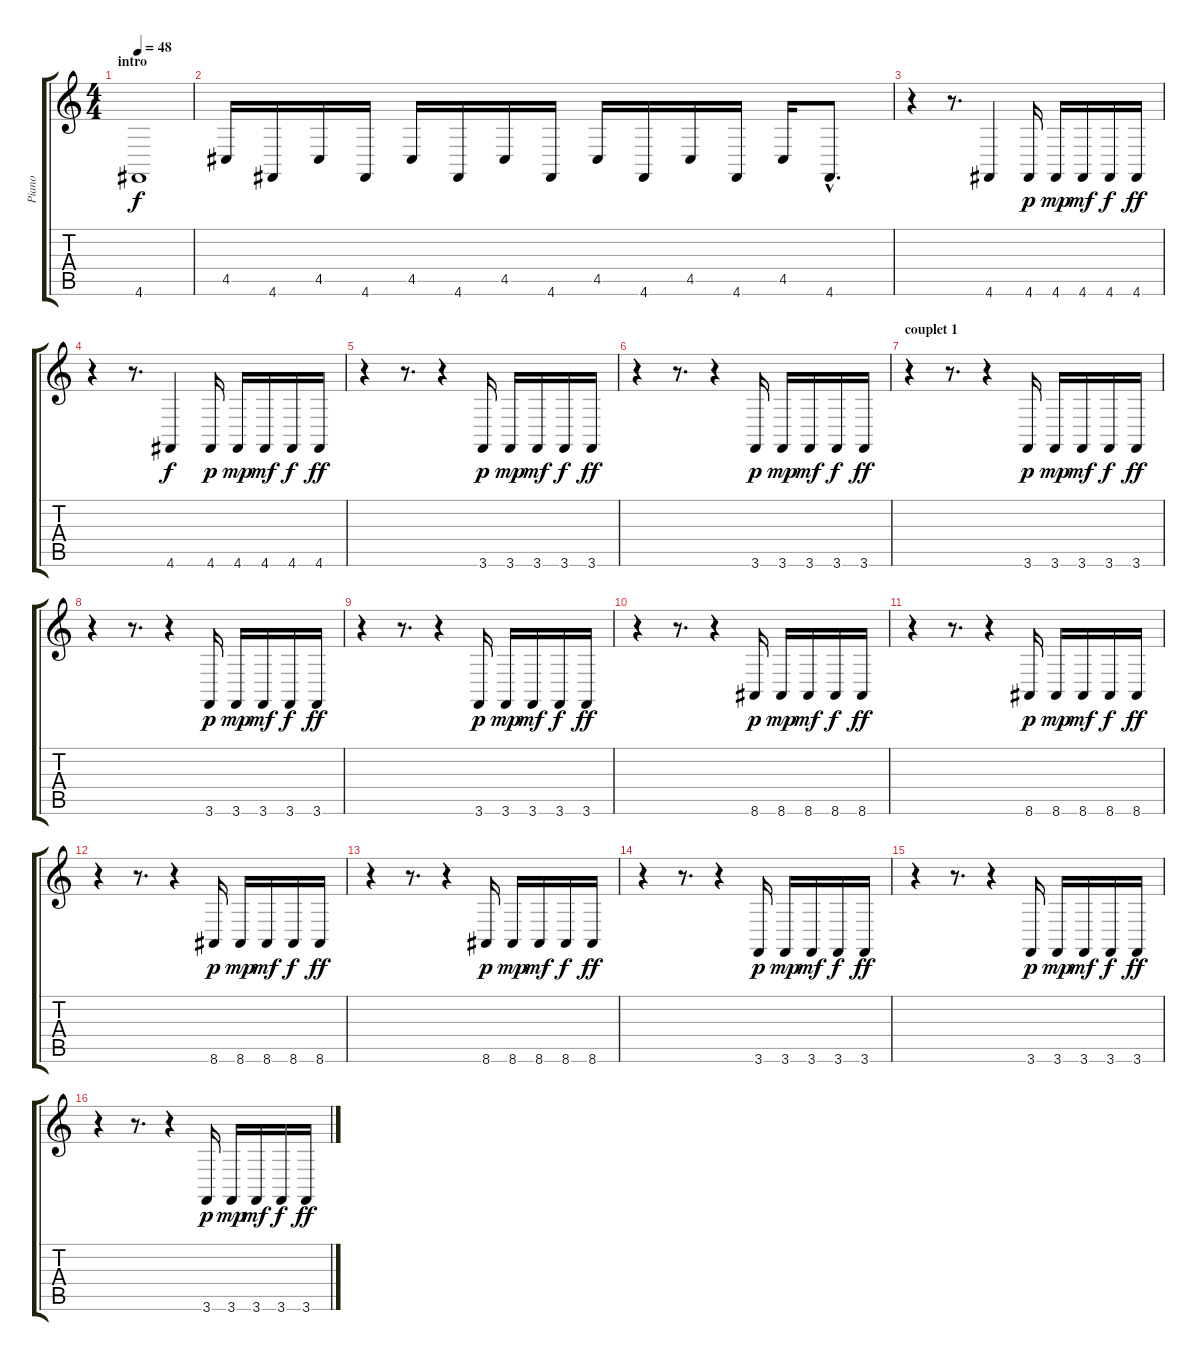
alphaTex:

\track ("Piano" "Piano") {instrument acousticgrandpiano}
\staff {score tabs}
\tuning (E4 B3 G3 D3 A2 D2) {hide}
\ts (4 4)
\section ("" "intro")
\tempo 48
\clef g2
\ks c
4.6.1{dy f instrument acousticgrandpiano} |
4.5.16{volume 7} 4.6.16 4.5.16 4.6.16 4.5.16 4.6.16 4.5.16 4.6.16 4.5.16 4.6.16 4.5.16 4.6.16 4.5.16 4.6{hac}.8{d} |
r.4{volume 13} r.8{d} 4.6.4 4.6.16{dy p} 4.6.16{dy mp} 4.6.16{dy mf} 4.6.16{dy f} 4.6.16{dy ff} |
r.4{volume 13} r.8{d} 4.6.4{dy f} 4.6.16{dy p} 4.6.16{dy mp} 4.6.16{dy mf} 4.6.16{dy f} 4.6.16{dy ff} |
r.4{volume 13} r.8{d} r.4 3.6.16{dy p} 3.6.16{dy mp} 3.6.16{dy mf} 3.6.16{dy f} 3.6.16{dy ff} |
r.4{volume 13} r.8{d} r.4 3.6.16{dy p} 3.6.16{dy mp} 3.6.16{dy mf} 3.6.16{dy f} 3.6.16{dy ff} |
\section ("" "couplet 1")
r.4{volume 13} r.8{d} r.4 3.6.16{dy p} 3.6.16{dy mp} 3.6.16{dy mf} 3.6.16{dy f} 3.6.16{dy ff} |
r.4{volume 13} r.8{d} r.4 3.6.16{dy p} 3.6.16{dy mp} 3.6.16{dy mf} 3.6.16{dy f} 3.6.16{dy ff} |
r.4{volume 13} r.8{d} r.4 3.6.16{dy p} 3.6.16{dy mp} 3.6.16{dy mf} 3.6.16{dy f} 3.6.16{dy ff} |
r.4{volume 13} r.8{d} r.4 8.6.16{dy p} 8.6.16{dy mp} 8.6.16{dy mf} 8.6.16{dy f} 8.6.16{dy ff} |
r.4{volume 13} r.8{d} r.4 8.6.16{dy p} 8.6.16{dy mp} 8.6.16{dy mf} 8.6.16{dy f} 8.6.16{dy ff} |
r.4{volume 13} r.8{d} r.4 8.6.16{dy p} 8.6.16{dy mp} 8.6.16{dy mf} 8.6.16{dy f} 8.6.16{dy ff} |
r.4{volume 13} r.8{d} r.4 8.6.16{dy p} 8.6.16{dy mp} 8.6.16{dy mf} 8.6.16{dy f} 8.6.16{dy ff} |
r.4{volume 13} r.8{d} r.4 3.6.16{dy p} 3.6.16{dy mp} 3.6.16{dy mf} 3.6.16{dy f} 3.6.16{dy ff} |
r.4{volume 13} r.8{d} r.4 3.6.16{dy p} 3.6.16{dy mp} 3.6.16{dy mf} 3.6.16{dy f} 3.6.16{dy ff} |
r.4{volume 13} r.8{d} r.4 3.6.16{dy p} 3.6.16{dy mp} 3.6.16{dy mf} 3.6.16{dy f} 3.6.16{dy ff}
